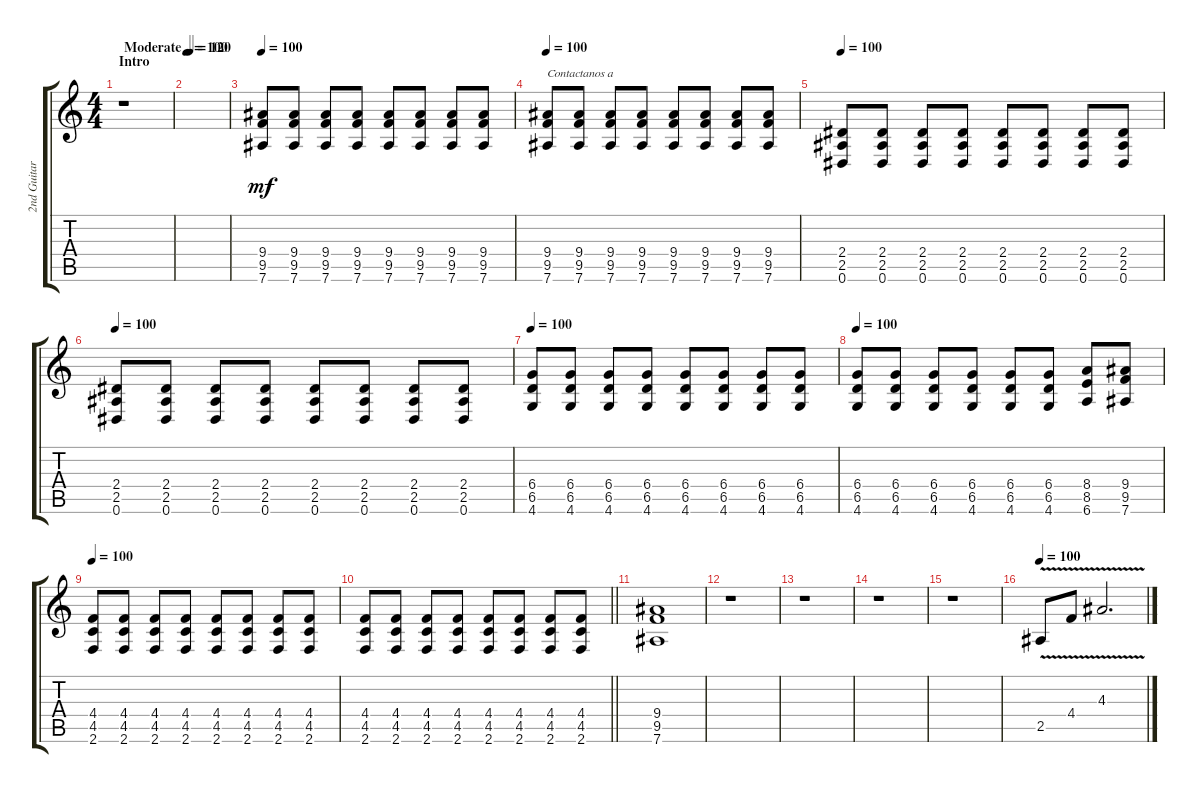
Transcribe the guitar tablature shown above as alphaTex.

\track ("2nd Guitar" "2nd Guitar") {instrument distortionguitar}
\staff {score tabs}
\tuning (Eb4 Bb3 Gb3 Db3 Ab2 Eb2) {hide}
\ts (4 4)
\section ("" "Intro")
\tempo (120 "Moderate")
\tempo 100
\tempo (120 "Moderate")
\clef g2
\ks c
r.1{dy mf instrument distortionguitar} |
\tempo 100
|
\tempo 100
(9.4 9.5 7.6).8 (9.4 9.5 7.6).8 (9.4 9.5 7.6).8 (9.4 9.5 7.6).8 (9.4 9.5 7.6).8 (9.4 9.5 7.6).8 (9.4 9.5 7.6).8 (9.4 9.5 7.6).8 |
\tempo 100
(9.4 9.5 7.6).8{txt "Contactanos a"} (9.4 9.5 7.6).8 (9.4 9.5 7.6).8 (9.4 9.5 7.6).8 (9.4 9.5 7.6).8 (9.4 9.5 7.6).8 (9.4 9.5 7.6).8 (9.4 9.5 7.6).8 |
\tempo 100
(2.4 2.5 0.6).8 (2.4 2.5 0.6).8 (2.4 2.5 0.6).8 (2.4 2.5 0.6).8 (2.4 2.5 0.6).8 (2.4 2.5 0.6).8 (2.4 2.5 0.6).8 (2.4 2.5 0.6).8 |
\tempo 100
(2.4 2.5 0.6).8 (2.4 2.5 0.6).8 (2.4 2.5 0.6).8 (2.4 2.5 0.6).8 (2.4 2.5 0.6).8 (2.4 2.5 0.6).8 (2.4 2.5 0.6).8 (2.4 2.5 0.6).8 |
\tempo 100
(6.4 6.5 4.6).8 (6.4 6.5 4.6).8 (6.4 6.5 4.6).8 (6.4 6.5 4.6).8 (6.4 6.5 4.6).8 (6.4 6.5 4.6).8 (6.4 6.5 4.6).8 (6.4 6.5 4.6).8 |
\tempo 100
(6.4 6.5 4.6).8 (6.4 6.5 4.6).8 (6.4 6.5 4.6).8 (6.4 6.5 4.6).8 (6.4 6.5 4.6).8 (6.4 6.5 4.6).8 (8.4 8.5 6.6).8 (9.4 9.5 7.6).8 |
\tempo 100
(4.4 4.5 2.6).8 (4.4 4.5 2.6).8 (4.4 4.5 2.6).8 (4.4 4.5 2.6).8 (4.4 4.5 2.6).8 (4.4 4.5 2.6).8 (4.4 4.5 2.6).8 (4.4 4.5 2.6).8 |
\barLineRight lightlight
(4.4 4.5 2.6).8 (4.4 4.5 2.6).8 (4.4 4.5 2.6).8 (4.4 4.5 2.6).8 (4.4 4.5 2.6).8 (4.4 4.5 2.6).8 (4.4 4.5 2.6).8 (4.4 4.5 2.6).8 |
(9.4 9.5 7.6).1 |
r.1 |
r.1 |
r.1 |
r.1 |
\tempo 100
2.5{v}.8{volume 8 instrument distortionguitar} 4.4{v}.8 4.3{v}.2{d}
